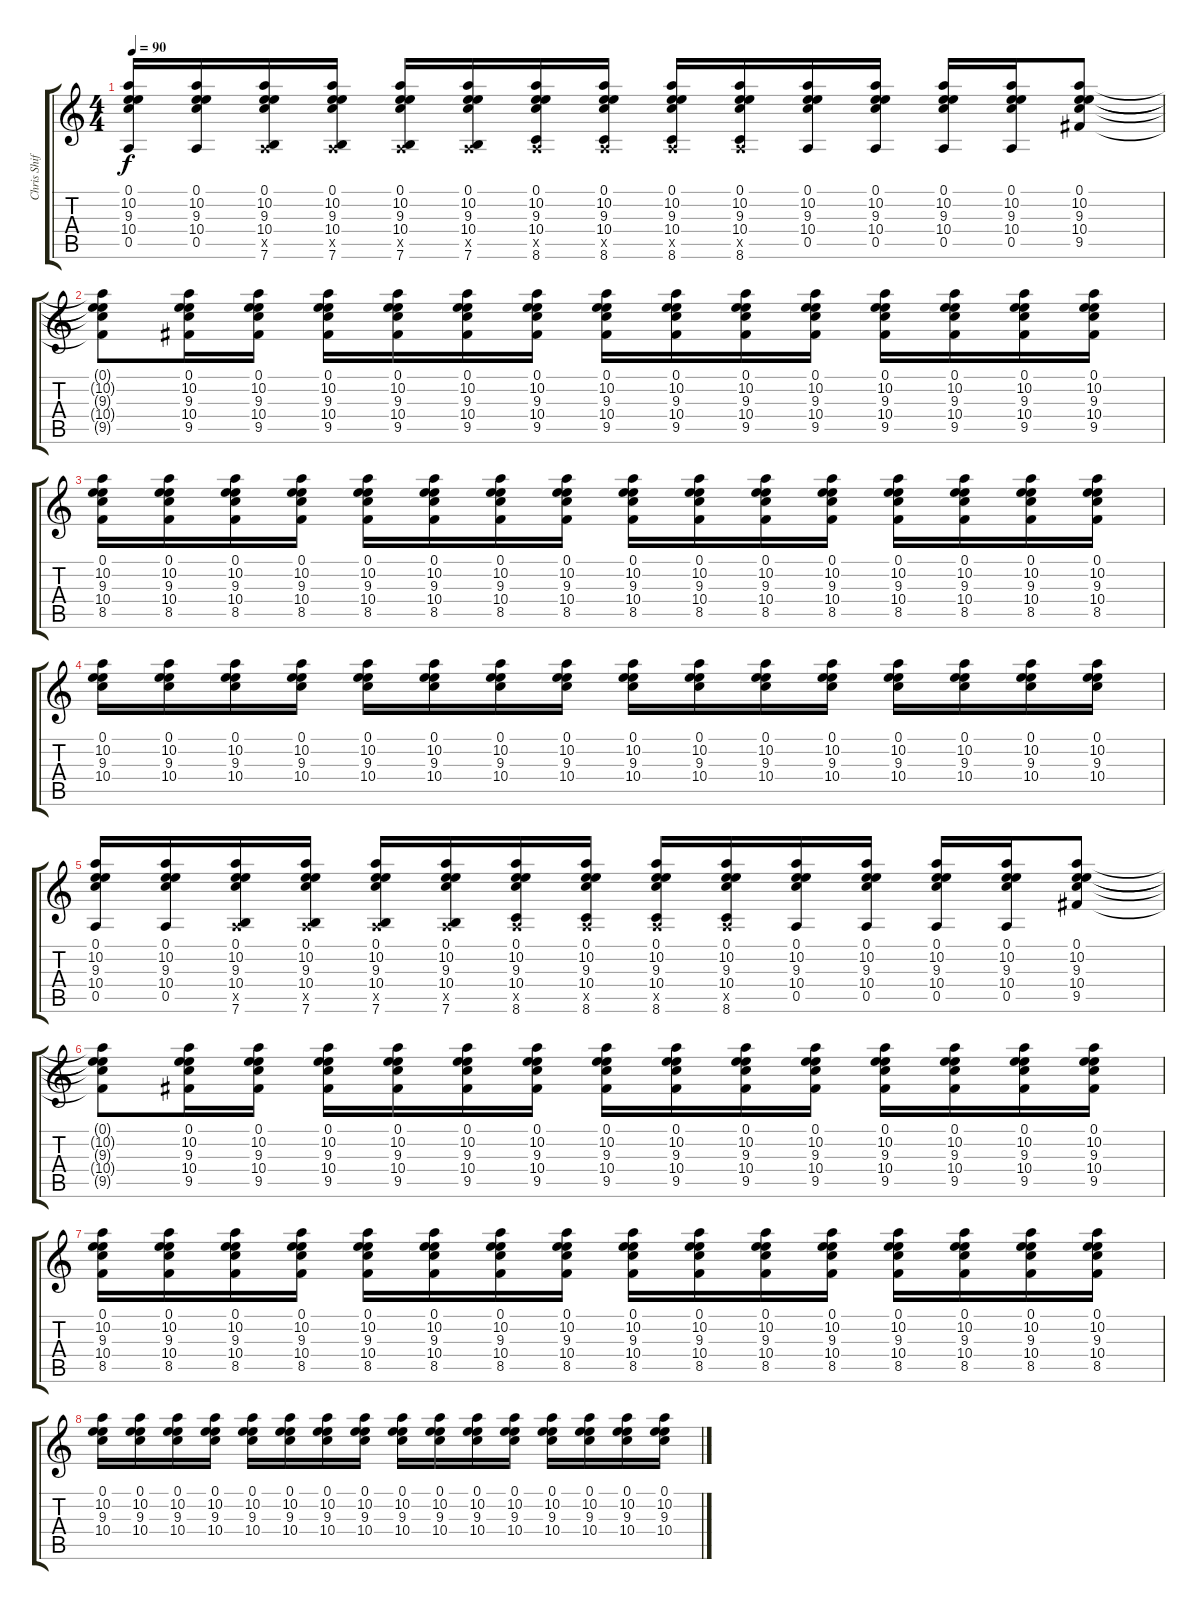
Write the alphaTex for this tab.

\track ("Chris Shifflet - Lead Guitar" "Chris Shif") {instrument electricguitarclean}
\staff {score tabs}
\tuning (E4 B3 G3 D3 A2 E2) {hide}
\ts (4 4)
\tempo 90
\clef g2
\ks c
(0.1 10.2 9.3 10.4 0.5).16{dy f} (0.1 10.2 9.3 10.4 0.5).16 (0.1 10.2 9.3 10.4 0.5{x} 7.6).16 (0.1 10.2 9.3 10.4 0.5{x} 7.6).16 (0.1 10.2 9.3 10.4 0.5{x} 7.6).16 (0.1 10.2 9.3 10.4 0.5{x} 7.6).16 (0.1 10.2 9.3 10.4 0.5{x} 8.6).16 (0.1 10.2 9.3 10.4 0.5{x} 8.6).16 (0.1 10.2 9.3 10.4 0.5{x} 8.6).16 (0.1 10.2 9.3 10.4 0.5{x} 8.6).16 (0.1 10.2 9.3 10.4 0.5).16 (0.1 10.2 9.3 10.4 0.5).16 (0.1 10.2 9.3 10.4 0.5).16 (0.1 10.2 9.3 10.4 0.5).16 (0.1 10.2 9.3 10.4 9.5).8 |
(0.1{t} 10.2{t} 9.3{t} 10.4{t} 9.5{t}).8 (0.1 10.2 9.3 10.4 9.5).16 (0.1 10.2 9.3 10.4 9.5).16 (0.1 10.2 9.3 10.4 9.5).16 (0.1 10.2 9.3 10.4 9.5).16 (0.1 10.2 9.3 10.4 9.5).16 (0.1 10.2 9.3 10.4 9.5).16 (0.1 10.2 9.3 10.4 9.5).16 (0.1 10.2 9.3 10.4 9.5).16 (0.1 10.2 9.3 10.4 9.5).16 (0.1 10.2 9.3 10.4 9.5).16 (0.1 10.2 9.3 10.4 9.5).16 (0.1 10.2 9.3 10.4 9.5).16 (0.1 10.2 9.3 10.4 9.5).16 (0.1 10.2 9.3 10.4 9.5).16 |
(0.1 10.2 9.3 10.4 8.5).16 (0.1 10.2 9.3 10.4 8.5).16 (0.1 10.2 9.3 10.4 8.5).16 (0.1 10.2 9.3 10.4 8.5).16 (0.1 10.2 9.3 10.4 8.5).16 (0.1 10.2 9.3 10.4 8.5).16 (0.1 10.2 9.3 10.4 8.5).16 (0.1 10.2 9.3 10.4 8.5).16 (0.1 10.2 9.3 10.4 8.5).16 (0.1 10.2 9.3 10.4 8.5).16 (0.1 10.2 9.3 10.4 8.5).16 (0.1 10.2 9.3 10.4 8.5).16 (0.1 10.2 9.3 10.4 8.5).16 (0.1 10.2 9.3 10.4 8.5).16 (0.1 10.2 9.3 10.4 8.5).16 (0.1 10.2 9.3 10.4 8.5).16 |
(0.1 10.2 9.3 10.4).16{volume 14 instrument overdrivenguitar} (0.1 10.2 9.3 10.4).16 (0.1 10.2 9.3 10.4).16 (0.1 10.2 9.3 10.4).16 (0.1 10.2 9.3 10.4).16 (0.1 10.2 9.3 10.4).16 (0.1 10.2 9.3 10.4).16 (0.1 10.2 9.3 10.4).16 (0.1 10.2 9.3 10.4).16 (0.1 10.2 9.3 10.4).16 (0.1 10.2 9.3 10.4).16 (0.1 10.2 9.3 10.4).16 (0.1 10.2 9.3 10.4).16 (0.1 10.2 9.3 10.4).16 (0.1 10.2 9.3 10.4).16 (0.1 10.2 9.3 10.4).16 |
(0.1 10.2 9.3 10.4 0.5).16 (0.1 10.2 9.3 10.4 0.5).16 (0.1 10.2 9.3 10.4 0.5{x} 7.6).16 (0.1 10.2 9.3 10.4 0.5{x} 7.6).16 (0.1 10.2 9.3 10.4 0.5{x} 7.6).16 (0.1 10.2 9.3 10.4 0.5{x} 7.6).16 (0.1 10.2 9.3 10.4 0.5{x} 8.6).16 (0.1 10.2 9.3 10.4 0.5{x} 8.6).16 (0.1 10.2 9.3 10.4 0.5{x} 8.6).16 (0.1 10.2 9.3 10.4 0.5{x} 8.6).16 (0.1 10.2 9.3 10.4 0.5).16 (0.1 10.2 9.3 10.4 0.5).16 (0.1 10.2 9.3 10.4 0.5).16 (0.1 10.2 9.3 10.4 0.5).16 (0.1 10.2 9.3 10.4 9.5).8 |
(0.1{t} 10.2{t} 9.3{t} 10.4{t} 9.5{t}).8 (0.1 10.2 9.3 10.4 9.5).16 (0.1 10.2 9.3 10.4 9.5).16 (0.1 10.2 9.3 10.4 9.5).16 (0.1 10.2 9.3 10.4 9.5).16 (0.1 10.2 9.3 10.4 9.5).16 (0.1 10.2 9.3 10.4 9.5).16 (0.1 10.2 9.3 10.4 9.5).16 (0.1 10.2 9.3 10.4 9.5).16 (0.1 10.2 9.3 10.4 9.5).16 (0.1 10.2 9.3 10.4 9.5).16 (0.1 10.2 9.3 10.4 9.5).16 (0.1 10.2 9.3 10.4 9.5).16 (0.1 10.2 9.3 10.4 9.5).16 (0.1 10.2 9.3 10.4 9.5).16 |
(0.1 10.2 9.3 10.4 8.5).16 (0.1 10.2 9.3 10.4 8.5).16 (0.1 10.2 9.3 10.4 8.5).16 (0.1 10.2 9.3 10.4 8.5).16 (0.1 10.2 9.3 10.4 8.5).16 (0.1 10.2 9.3 10.4 8.5).16 (0.1 10.2 9.3 10.4 8.5).16 (0.1 10.2 9.3 10.4 8.5).16 (0.1 10.2 9.3 10.4 8.5).16 (0.1 10.2 9.3 10.4 8.5).16 (0.1 10.2 9.3 10.4 8.5).16 (0.1 10.2 9.3 10.4 8.5).16 (0.1 10.2 9.3 10.4 8.5).16 (0.1 10.2 9.3 10.4 8.5).16 (0.1 10.2 9.3 10.4 8.5).16 (0.1 10.2 9.3 10.4 8.5).16 |
(0.1 10.2 9.3 10.4).16{volume 14} (0.1 10.2 9.3 10.4).16 (0.1 10.2 9.3 10.4).16 (0.1 10.2 9.3 10.4).16 (0.1 10.2 9.3 10.4).16 (0.1 10.2 9.3 10.4).16 (0.1 10.2 9.3 10.4).16 (0.1 10.2 9.3 10.4).16 (0.1 10.2 9.3 10.4).16 (0.1 10.2 9.3 10.4).16 (0.1 10.2 9.3 10.4).16 (0.1 10.2 9.3 10.4).16 (0.1 10.2 9.3 10.4).16 (0.1 10.2 9.3 10.4).16 (0.1 10.2 9.3 10.4).16 (0.1 10.2 9.3 10.4).16
